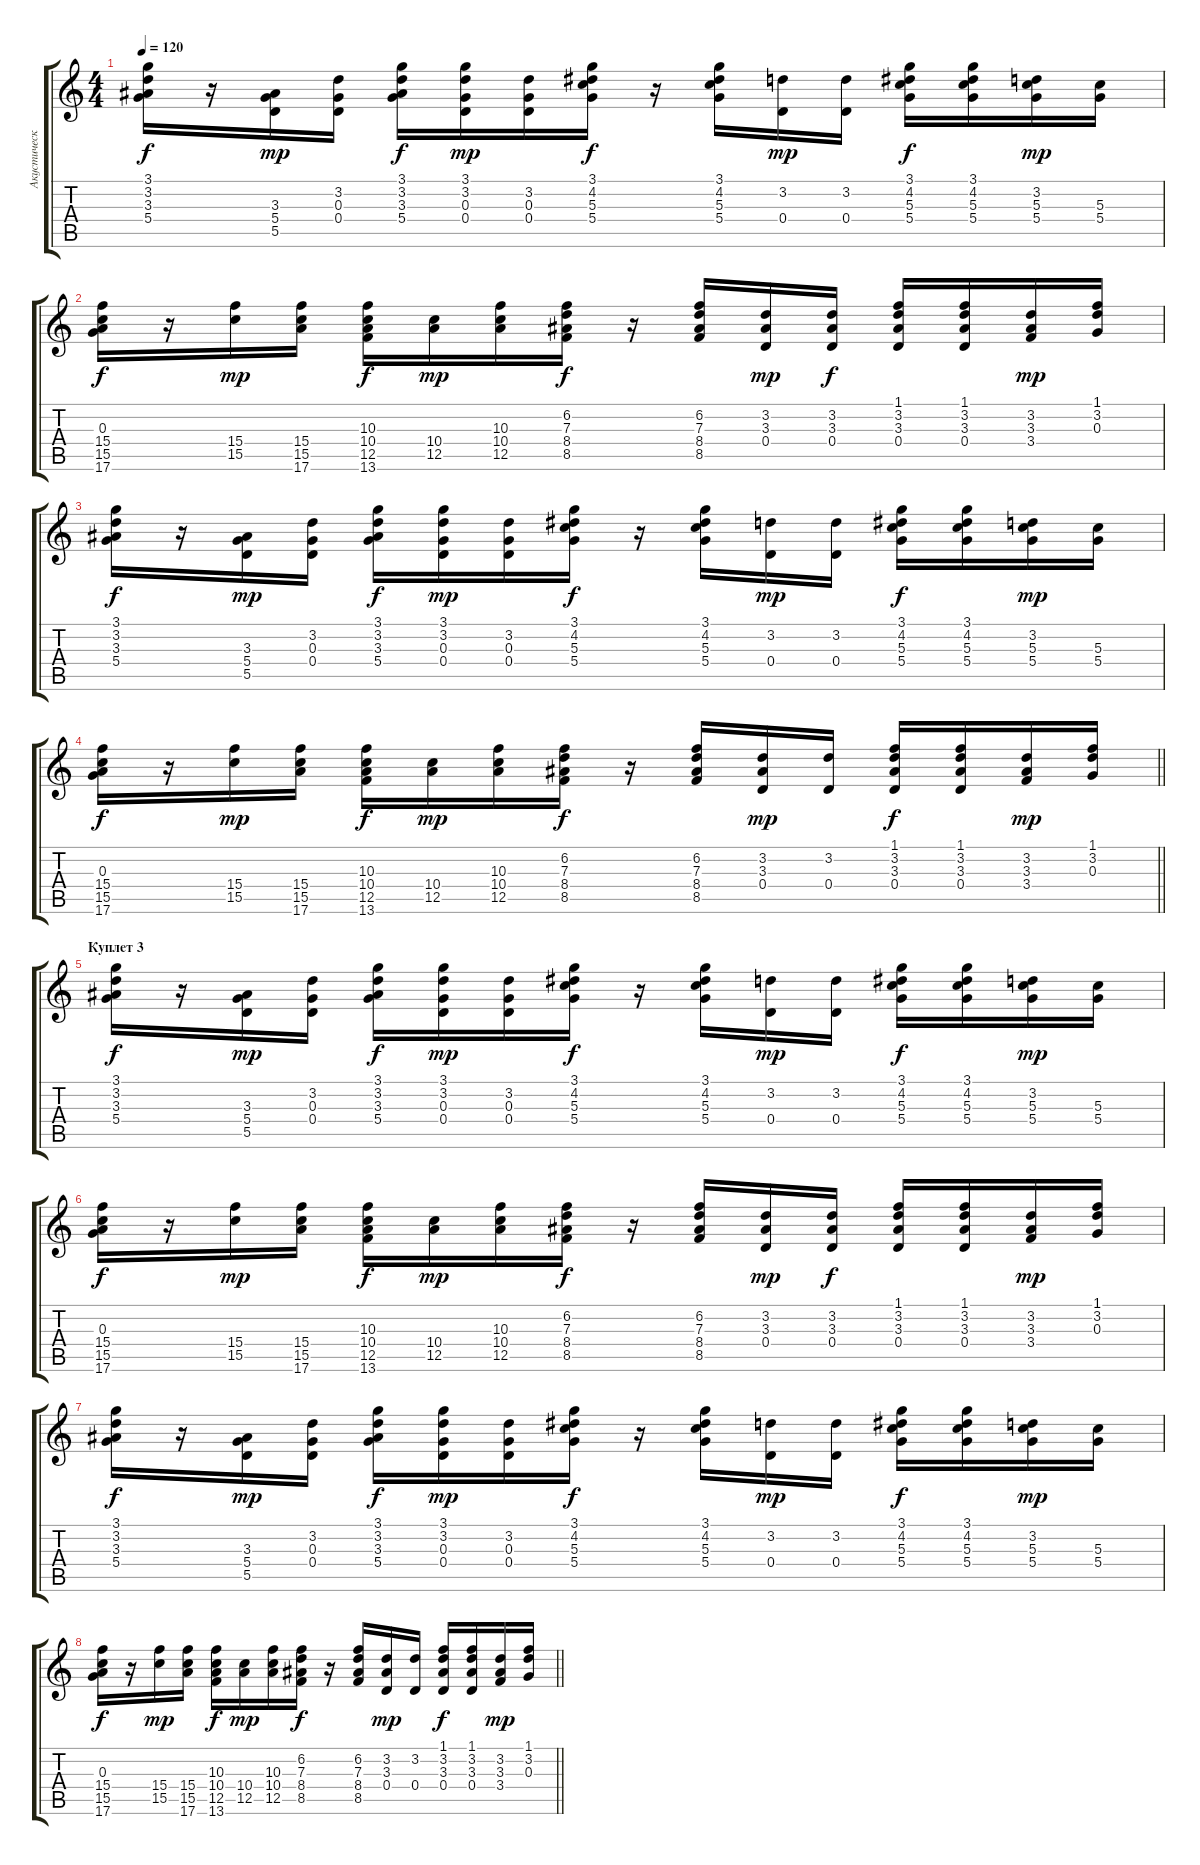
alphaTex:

\track ("Акустическая гитара" "Акустическ") {instrument acousticguitarsteel}
\staff {score tabs}
\tuning (E4 B3 G3 D3 A2 E2) {hide}
\ts (4 4)
\tempo 120
\clef g2
\ks c
(3.1 3.2 3.3 5.4).16{dy f} r.16 (3.3 5.4 5.5).16{dy mp} (3.2 0.3 0.4).16 (3.1 3.2 3.3 5.4).16{dy f} (3.1 3.2 0.3 0.4).16{dy mp} (3.2 0.3 0.4).16 (3.1 4.2 5.3 5.4).16{dy f} r.16 (3.1 4.2 5.3 5.4).16 (3.2 0.4).16{dy mp} (3.2 0.4).16 (3.1 4.2 5.3 5.4).16{dy f} (3.1 4.2 5.3 5.4).16 (3.2 5.3 5.4).16{dy mp} (5.3 5.4).16 |
(0.3 15.4 15.5 17.6).16{dy f} r.16 (15.4 15.5).16{dy mp} (15.4 15.5 17.6).16 (10.3 10.4 12.5 13.6).16{dy f} (10.4 12.5).16{dy mp} (10.3 10.4 12.5).16 (6.2 7.3 8.4 8.5).16{dy f} r.16 (6.2 7.3 8.4 8.5).16 (3.2 3.3 0.4).16{dy mp} (3.2 3.3 0.4).16{dy f} (1.1 3.2 3.3 0.4).16 (1.1 3.2 3.3 0.4).16 (3.2 3.3 3.4).16{dy mp} (1.1 3.2 0.3).16 |
(3.1 3.2 3.3 5.4).16{dy f} r.16 (3.3 5.4 5.5).16{dy mp} (3.2 0.3 0.4).16 (3.1 3.2 3.3 5.4).16{dy f} (3.1 3.2 0.3 0.4).16{dy mp} (3.2 0.3 0.4).16 (3.1 4.2 5.3 5.4).16{dy f} r.16 (3.1 4.2 5.3 5.4).16 (3.2 0.4).16{dy mp} (3.2 0.4).16 (3.1 4.2 5.3 5.4).16{dy f} (3.1 4.2 5.3 5.4).16 (3.2 5.3 5.4).16{dy mp} (5.3 5.4).16 |
\barLineRight lightlight
(0.3 15.4 15.5 17.6).16{dy f} r.16 (15.4 15.5).16{dy mp} (15.4 15.5 17.6).16 (10.3 10.4 12.5 13.6).16{dy f} (10.4 12.5).16{dy mp} (10.3 10.4 12.5).16 (6.2 7.3 8.4 8.5).16{dy f} r.16 (6.2 7.3 8.4 8.5).16 (3.2 3.3 0.4).16{dy mp} (3.2 0.4).16 (1.1 3.2 3.3 0.4).16{dy f} (1.1 3.2 3.3 0.4).16 (3.2 3.3 3.4).16{dy mp} (1.1 3.2 0.3).16 |
\section ("" "Куплет 3")
(3.1 3.2 3.3 5.4).16{dy f} r.16 (3.3 5.4 5.5).16{dy mp} (3.2 0.3 0.4).16 (3.1 3.2 3.3 5.4).16{dy f} (3.1 3.2 0.3 0.4).16{dy mp} (3.2 0.3 0.4).16 (3.1 4.2 5.3 5.4).16{dy f} r.16 (3.1 4.2 5.3 5.4).16 (3.2 0.4).16{dy mp} (3.2 0.4).16 (3.1 4.2 5.3 5.4).16{dy f} (3.1 4.2 5.3 5.4).16 (3.2 5.3 5.4).16{dy mp} (5.3 5.4).16 |
(0.3 15.4 15.5 17.6).16{dy f} r.16 (15.4 15.5).16{dy mp} (15.4 15.5 17.6).16 (10.3 10.4 12.5 13.6).16{dy f} (10.4 12.5).16{dy mp} (10.3 10.4 12.5).16 (6.2 7.3 8.4 8.5).16{dy f} r.16 (6.2 7.3 8.4 8.5).16 (3.2 3.3 0.4).16{dy mp} (3.2 3.3 0.4).16{dy f} (1.1 3.2 3.3 0.4).16 (1.1 3.2 3.3 0.4).16 (3.2 3.3 3.4).16{dy mp} (1.1 3.2 0.3).16 |
(3.1 3.2 3.3 5.4).16{dy f} r.16 (3.3 5.4 5.5).16{dy mp} (3.2 0.3 0.4).16 (3.1 3.2 3.3 5.4).16{dy f} (3.1 3.2 0.3 0.4).16{dy mp} (3.2 0.3 0.4).16 (3.1 4.2 5.3 5.4).16{dy f} r.16 (3.1 4.2 5.3 5.4).16 (3.2 0.4).16{dy mp} (3.2 0.4).16 (3.1 4.2 5.3 5.4).16{dy f} (3.1 4.2 5.3 5.4).16 (3.2 5.3 5.4).16{dy mp} (5.3 5.4).16 |
\barLineRight lightlight
(0.3 15.4 15.5 17.6).16{dy f} r.16 (15.4 15.5).16{dy mp} (15.4 15.5 17.6).16 (10.3 10.4 12.5 13.6).16{dy f} (10.4 12.5).16{dy mp} (10.3 10.4 12.5).16 (6.2 7.3 8.4 8.5).16{dy f} r.16 (6.2 7.3 8.4 8.5).16 (3.2 3.3 0.4).16{dy mp} (3.2 0.4).16 (1.1 3.2 3.3 0.4).16{dy f} (1.1 3.2 3.3 0.4).16 (3.2 3.3 3.4).16{dy mp} (1.1 3.2 0.3).16
